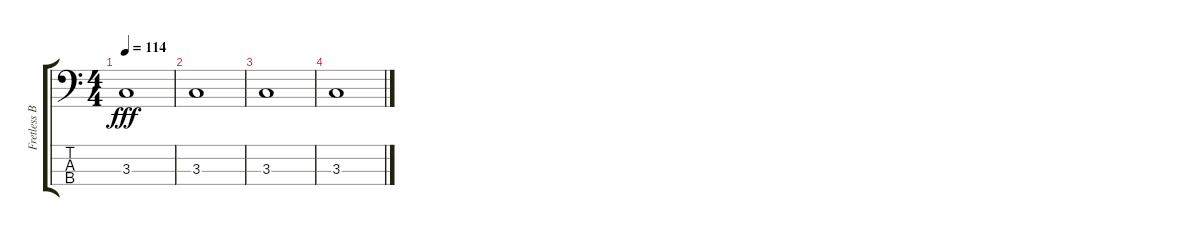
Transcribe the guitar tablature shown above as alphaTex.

\track ("Fretless Bass" "Fretless B") {instrument fretlessbass}
\staff {score tabs}
\tuning (G2 D2 A1 E1) {hide}
\ts (4 4)
\tempo 114
\clef f4
\ks c
3.3.1{dy fff volume 6} |
3.3.1{volume 5} |
3.3.1{volume 3} |
3.3.1{volume 2}
